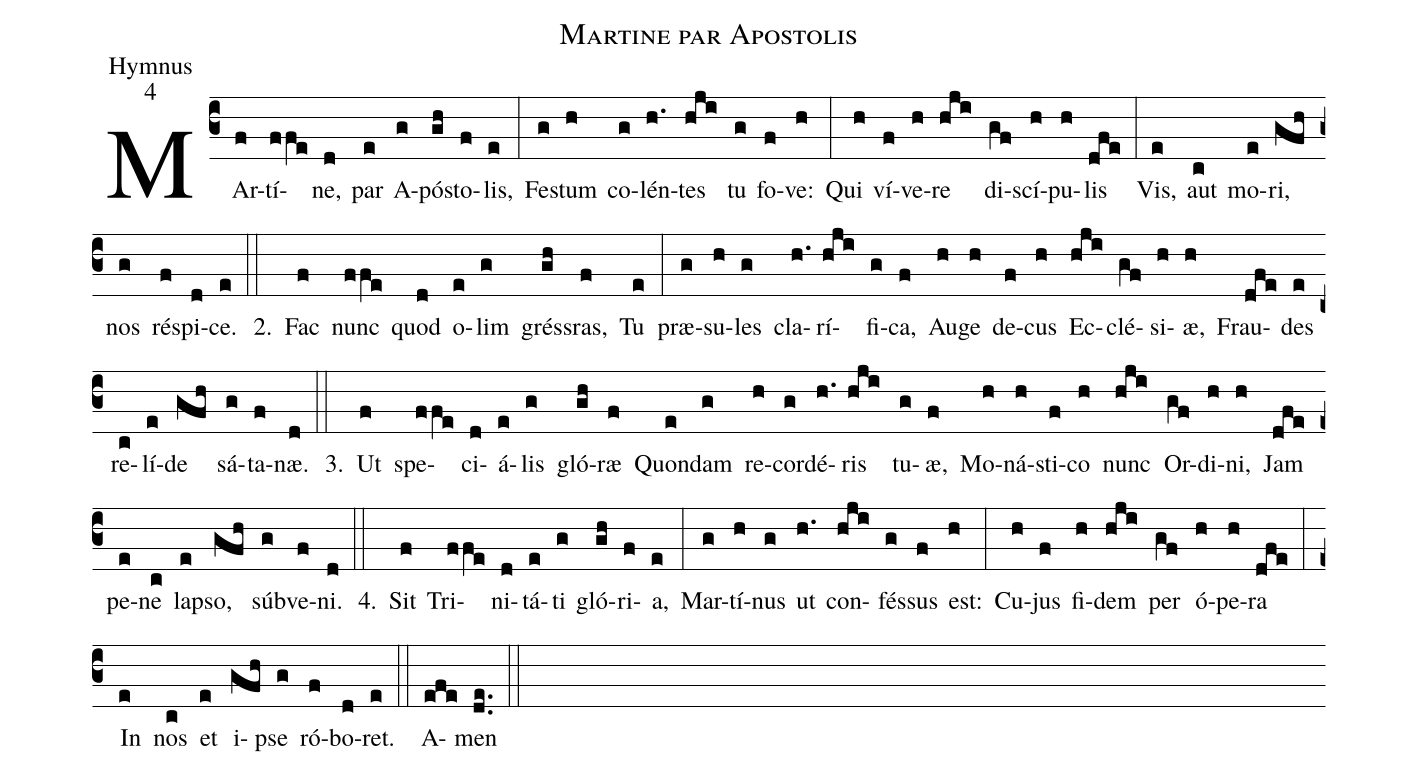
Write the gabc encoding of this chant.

name:Martine par Apostolis;
office-part:Hymnus;
mode:4;
%%
MAr(f)tí(ffe)ne,(d) par(e) A(g)pó(gh)sto(f)lis,(e) (:) Fe(g)stum(h) co(g)lén(h.)tes(hji) tu(g) fo(f)ve:(h) (:) Qui(h) ví(f)ve(h)re(hji) di(gf)scí(h)pu(h)lis(dfe) (:) Vis,(e) aut(c) mo(e)ri,(gfh) nos(g) ré(f)spi(d)ce.(e) (::)

2.() Fac(f) nunc(ffe) quod(d) o(e)lim(g) grés(gh)sras,(f) Tu(e) (:) præ(g)su(h)les(g) cla(h.)rí(hji)fi(g)ca,(f) Au(h)ge(h) de(f)cus(h) Ec(hji)clé(gf)si(h)æ,(h) Frau(dfe)des(e) re(c)lí(e)de(gfh) sá(g)ta(f)næ.(d) (::)

3.() Ut(f) spe(ffe)ci(d)á(e)lis(g) gló(gh)ræ(f) Quon(e)dam(g) re(h)cor(g)dé(h.)ris(hji) tu(g)æ,(f) Mo(h)ná(h)sti(f)co(h) nunc(hji) Or(gf)di(h)ni,(h) Jam(dfe) pe(e)ne(c) la(e)pso,(gfh) súb(g)ve(f)ni.(d) (::)

4.() Sit(f) Tri(ffe)ni(d)tá(e)ti(g) gló(gh)ri(f)a,(e) (:) Mar(g)tí(h)nus(g) ut(h.) con(hji)fés(g)sus(f) est:(h) (:) Cu(h)jus(f) fi(h)dem(hji) per(gf) ó(h)pe(h)ra(dfe) (:)In(e) nos(c) et(e) i(gfh)pse(g) ró(f)bo(d)ret.(e) (::) A(efe)men(de..) (::)
